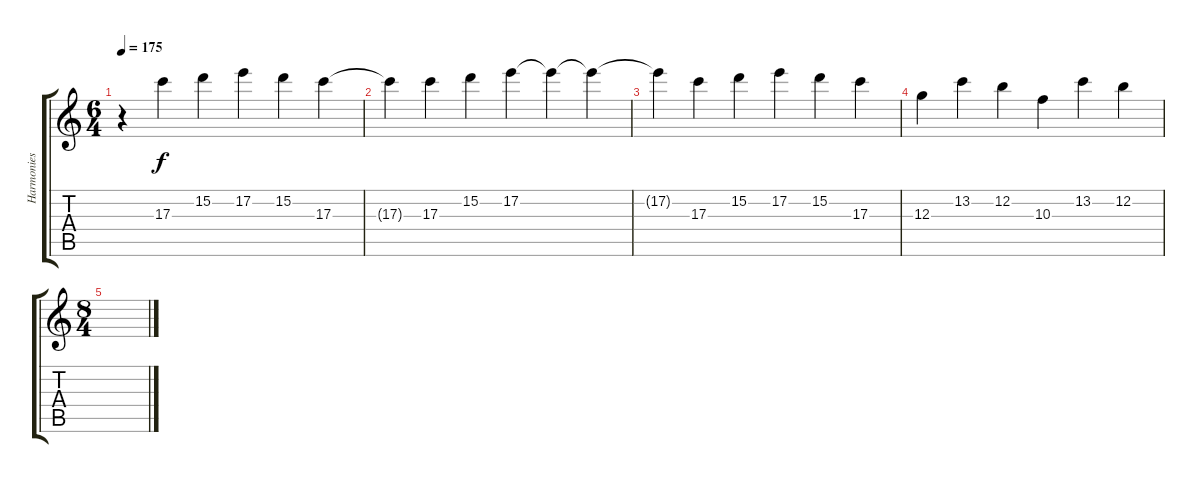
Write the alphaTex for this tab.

\track ("Harmonies" "Harmonies") {instrument distortionguitar}
\staff {score tabs}
\tuning (E4 B3 G3 D3 A2 D2) {hide}
\ts (6 4)
\tempo 175
\clef g2
\ks c
r.4{dy f} 17.3.4 15.2.4 17.2.4 15.2.4 17.3.4 |
17.3{t}.4 17.3.4 15.2.4 17.2.4 17.2{t}.4 17.2{t}.4 |
17.2{t}.4 17.3.4 15.2.4 17.2.4 15.2.4 17.3.4 |
12.3.4 13.2.4 12.2.4 10.3.4 13.2.4 12.2.4 |
\ts (8 4)
